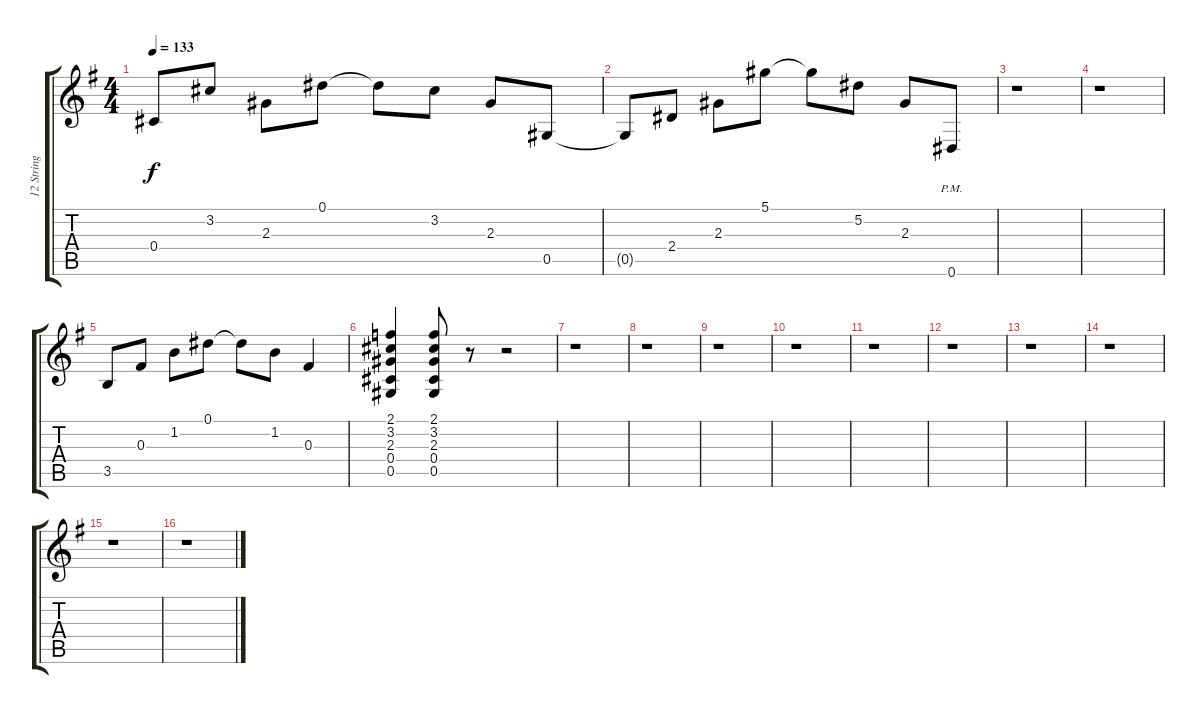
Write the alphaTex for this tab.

\track ("12 String Acoustic Guitar 2" "12 String ") {instrument acousticguitarsteel}
\staff {score tabs}
\tuning (Eb4 Bb3 Gb3 Db3 Ab2 Eb2) {hide}
\ts (4 4)
\tempo 133
\clef g2
\ks g
0.4.8{dy f} 3.2.8 2.3.8 0.1.8 0.1{t}.8 3.2.8 2.3.8 0.5.8 |
0.5{t}.8 2.4.8 2.3.8 5.1.8 5.1{t}.8 5.2.8 2.3.8 0.6{pm}.8 |
r.1 |
r.1 |
3.5.8 0.3.8 1.2.8 0.1.8 0.1{t}.8 1.2.8 0.3.4 |
(2.1 3.2 2.3 0.4 0.5).4 (2.1 3.2 2.3 0.4 0.5).8 r.8 r.2 |
r.1 |
r.1 |
r.1 |
r.1 |
r.1 |
r.1 |
r.1 |
r.1 |
r.1 |
r.1
